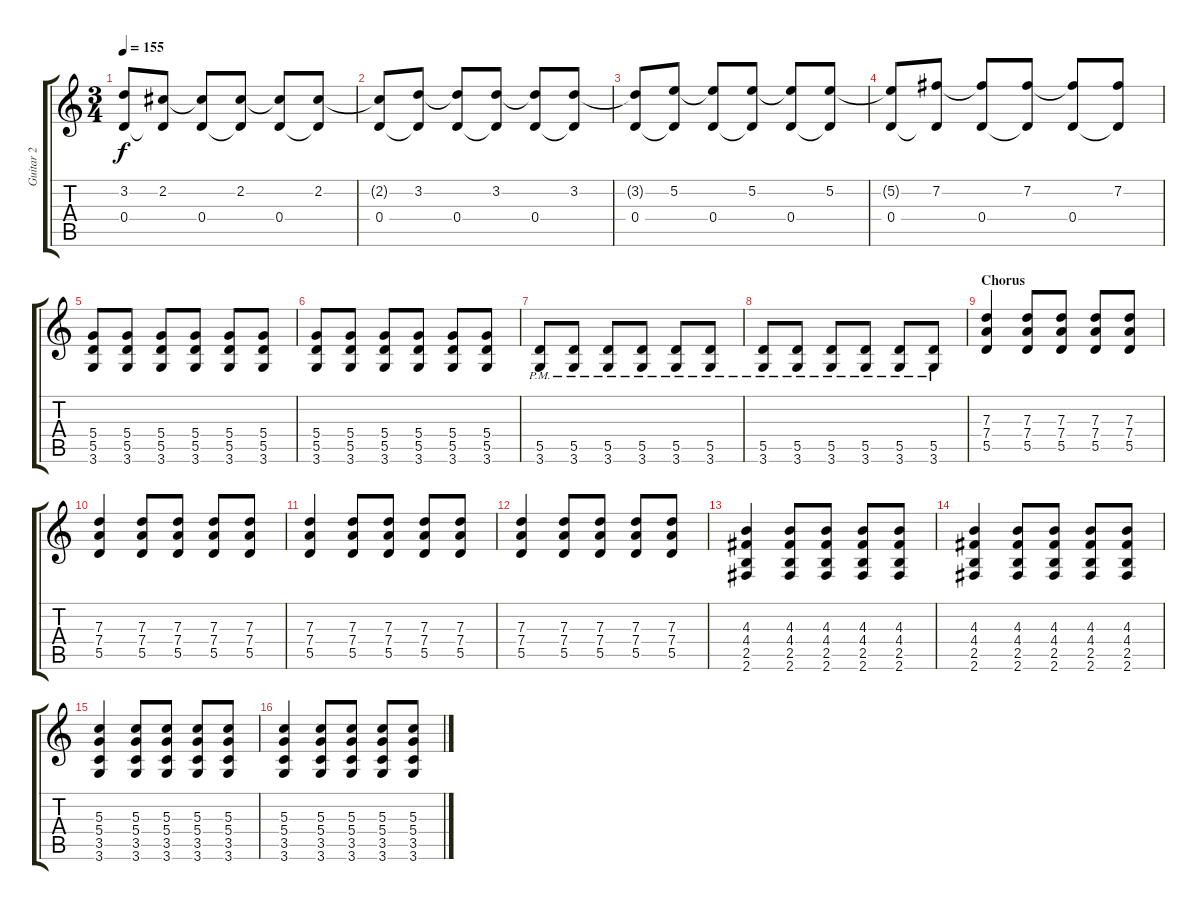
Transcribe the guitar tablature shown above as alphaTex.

\track ("Guitar 2" "Guitar 2") {instrument overdrivenguitar}
\staff {score tabs}
\tuning (E4 B3 G3 D3 A2 E2) {hide}
\ts (3 4)
\tempo 155
\clef g2
\ks c
(3.2{t} 0.4).8{dy f} (2.2 0.4{t}).8 (2.2{t} 0.4).8 (2.2 0.4{t}).8 (2.2{t} 0.4).8 (2.2 0.4{t}).8 |
(2.2{t} 0.4).8 (3.2 0.4{t}).8 (3.2{t} 0.4).8 (3.2 0.4{t}).8 (3.2{t} 0.4).8 (3.2 0.4{t}).8 |
(3.2{t} 0.4).8 (5.2 0.4{t}).8 (5.2{t} 0.4).8 (5.2 0.4{t}).8 (5.2{t} 0.4).8 (5.2 0.4{t}).8 |
(5.2{t} 0.4).8 (7.2 0.4{t}).8 (7.2{t} 0.4).8 (7.2 0.4{t}).8 (7.2{t} 0.4).8 (7.2 0.4{t}).8 |
(5.4 5.5 3.6).8{instrument overdrivenguitar} (5.4 5.5 3.6).8 (5.4 5.5 3.6).8 (5.4 5.5 3.6).8 (5.4 5.5 3.6).8 (5.4 5.5 3.6).8 |
(5.4 5.5 3.6).8 (5.4 5.5 3.6).8 (5.4 5.5 3.6).8 (5.4 5.5 3.6).8 (5.4 5.5 3.6).8 (5.4 5.5 3.6).8 |
(5.5{pm} 3.6{pm}).8 (5.5{pm} 3.6{pm}).8 (5.5{pm} 3.6{pm}).8 (5.5{pm} 3.6{pm}).8 (5.5{pm} 3.6{pm}).8 (5.5{pm} 3.6{pm}).8 |
(5.5{pm} 3.6{pm}).8 (5.5{pm} 3.6{pm}).8 (5.5{pm} 3.6{pm}).8 (5.5{pm} 3.6{pm}).8 (5.5{pm} 3.6{pm}).8 (5.5{pm} 3.6{pm}).8 |
\section ("" "Chorus")
(7.3 7.4 5.5).4 (7.3 7.4 5.5).8 (7.3 7.4 5.5).8 (7.3 7.4 5.5).8 (7.3 7.4 5.5).8 |
(7.3 7.4 5.5).4 (7.3 7.4 5.5).8 (7.3 7.4 5.5).8 (7.3 7.4 5.5).8 (7.3 7.4 5.5).8 |
(7.3 7.4 5.5).4 (7.3 7.4 5.5).8 (7.3 7.4 5.5).8 (7.3 7.4 5.5).8 (7.3 7.4 5.5).8 |
(7.3 7.4 5.5).4 (7.3 7.4 5.5).8 (7.3 7.4 5.5).8 (7.3 7.4 5.5).8 (7.3 7.4 5.5).8 |
(4.3 4.4 2.5 2.6).4 (4.3 4.4 2.5 2.6).8 (4.3 4.4 2.5 2.6).8 (4.3 4.4 2.5 2.6).8 (4.3 4.4 2.5 2.6).8 |
(4.3 4.4 2.5 2.6).4 (4.3 4.4 2.5 2.6).8 (4.3 4.4 2.5 2.6).8 (4.3 4.4 2.5 2.6).8 (4.3 4.4 2.5 2.6).8 |
(5.3 5.4 3.5 3.6).4 (5.3 5.4 3.5 3.6).8 (5.3 5.4 3.5 3.6).8 (5.3 5.4 3.5 3.6).8 (5.3 5.4 3.5 3.6).8 |
(5.3 5.4 3.5 3.6).4 (5.3 5.4 3.5 3.6).8 (5.3 5.4 3.5 3.6).8 (5.3 5.4 3.5 3.6).8 (5.3 5.4 3.5 3.6).8
